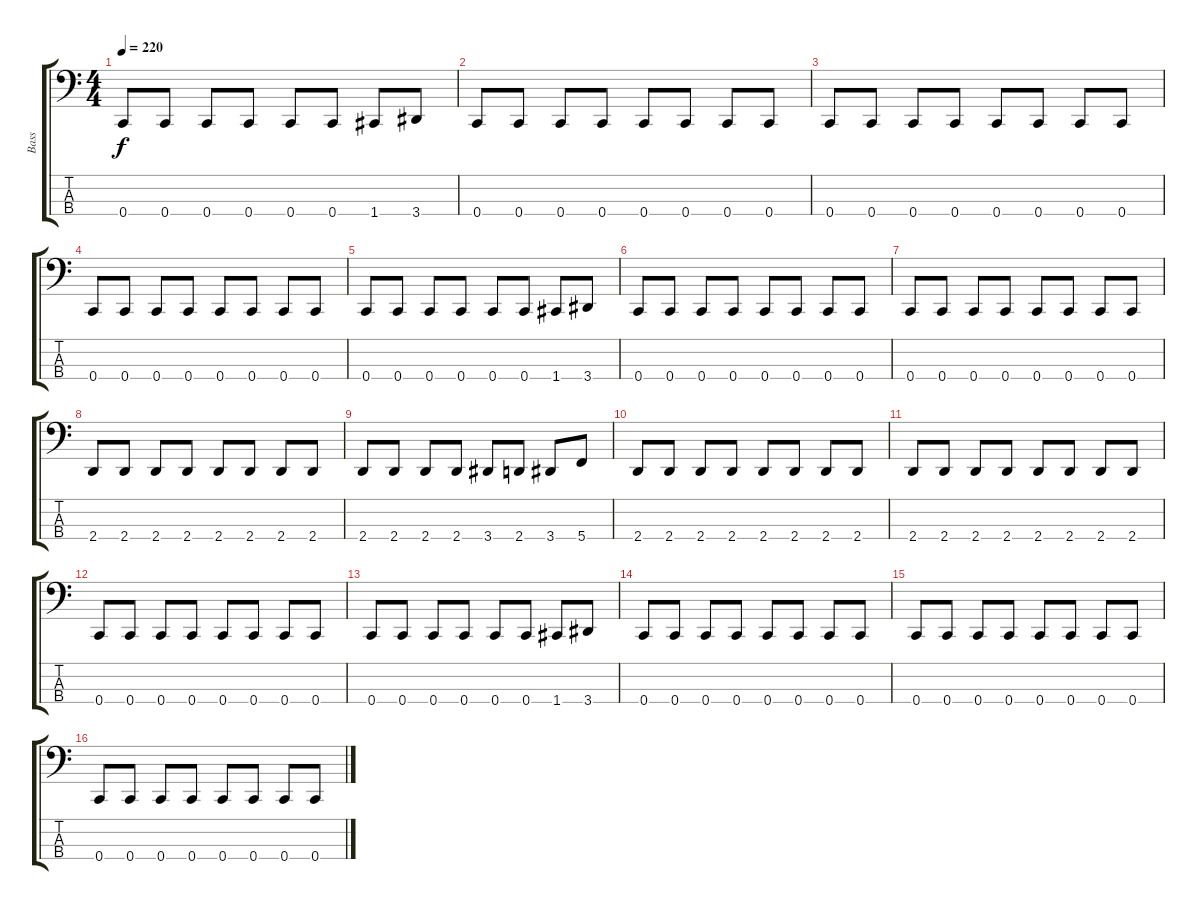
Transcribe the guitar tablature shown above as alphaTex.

\track ("Bass" "Bass") {instrument electricbassfinger}
\staff {score tabs}
\tuning (Eb2 Bb1 F1 C1) {hide}
\ts (4 4)
\tempo 220
\clef f4
\ks c
0.4.8{dy f} 0.4.8 0.4.8 0.4.8 0.4.8 0.4.8 1.4.8 3.4.8 |
0.4.8 0.4.8 0.4.8 0.4.8 0.4.8 0.4.8 0.4.8 0.4.8 |
0.4.8 0.4.8 0.4.8 0.4.8 0.4.8 0.4.8 0.4.8 0.4.8 |
0.4.8 0.4.8 0.4.8 0.4.8 0.4.8 0.4.8 0.4.8 0.4.8 |
0.4.8 0.4.8 0.4.8 0.4.8 0.4.8 0.4.8 1.4.8 3.4.8 |
0.4.8 0.4.8 0.4.8 0.4.8 0.4.8 0.4.8 0.4.8 0.4.8 |
0.4.8 0.4.8 0.4.8 0.4.8 0.4.8 0.4.8 0.4.8 0.4.8 |
2.4.8 2.4.8 2.4.8 2.4.8 2.4.8 2.4.8 2.4.8 2.4.8 |
2.4.8 2.4.8 2.4.8 2.4.8 3.4.8 2.4.8 3.4.8 5.4.8 |
2.4.8 2.4.8 2.4.8 2.4.8 2.4.8 2.4.8 2.4.8 2.4.8 |
2.4.8 2.4.8 2.4.8 2.4.8 2.4.8 2.4.8 2.4.8 2.4.8 |
0.4.8 0.4.8 0.4.8 0.4.8 0.4.8 0.4.8 0.4.8 0.4.8 |
0.4.8 0.4.8 0.4.8 0.4.8 0.4.8 0.4.8 1.4.8 3.4.8 |
0.4.8 0.4.8 0.4.8 0.4.8 0.4.8 0.4.8 0.4.8 0.4.8 |
0.4.8 0.4.8 0.4.8 0.4.8 0.4.8 0.4.8 0.4.8 0.4.8 |
0.4.8 0.4.8 0.4.8 0.4.8 0.4.8 0.4.8 0.4.8 0.4.8
